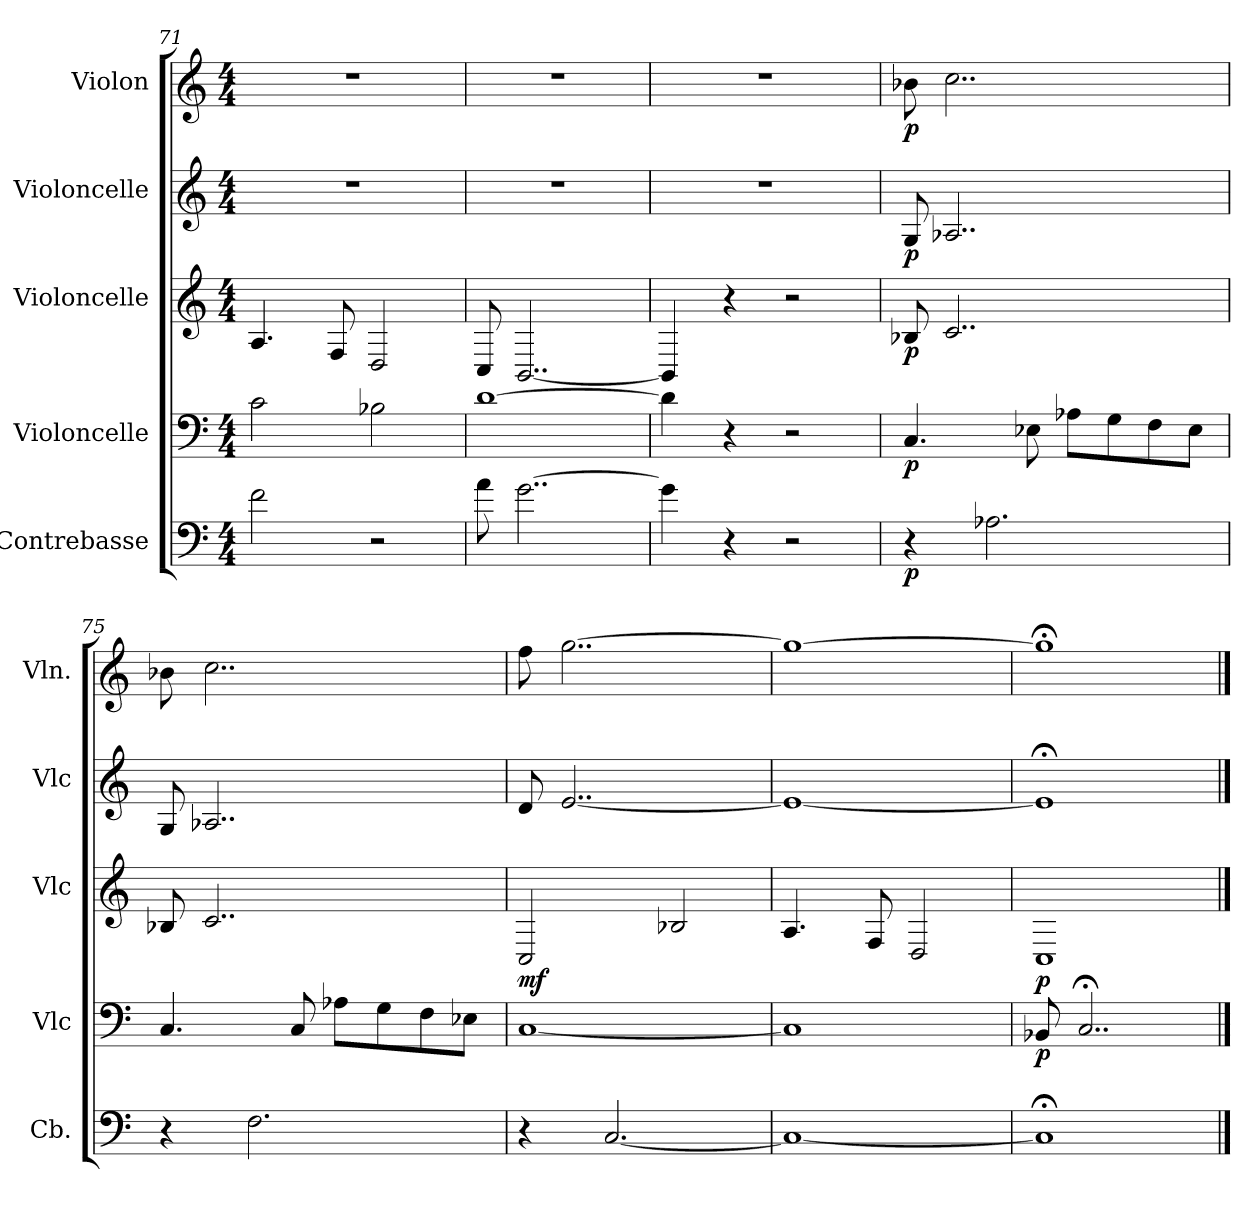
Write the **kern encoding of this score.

**kern	**dynam	**kern	**dynam	**kern	**dynam	**kern	**dynam	**kern	**dynam
*part5	*part5	*part4	*part4	*part3	*part3	*part2	*part2	*part1	*part1
*staff5	*staff5	*staff4	*staff4	*staff3	*staff3	*staff2	*staff2	*staff1	*staff1
*I"Contrebasse	*	*I"Violoncelle	*	*I"Violoncelle	*	*I"Violoncelle	*	*I"Violon	*
*I'Cb.	*	*I'Vlc	*	*I'Vlc	*	*I'Vlc	*	*I'Vln.	*
*clefF4	*	*clefF4	*	*clefG2	*	*clefG2	*	*clefG2	*
*ITrd7c12	*	*	*	*	*	*	*	*	*
*k[]	*	*k[]	*	*k[]	*	*k[]	*	*k[]	*
*M4/4	*	*M4/4	*	*M4/4	*	*M4/4	*	*M4/4	*
=71	=71	=71	=71	=71	=71	=71	=71	=71	=71
2F\	.	2c\	.	4.A/	.	1r	.	1r	.
.	.	.	.	8F/	.	.	.	.	.
2r	.	2B-X\	.	2D/	.	.	.	.	.
!!LO:PB:g=z
=72	=72	=72	=72	=72	=72	=72	=72	=72	=72
8A\	.	[1d	.	8C/	.	1r	.	1r	.
[2..G\	.	.	.	[2..BB/	.	.	.	.	.
=73	=73	=73	=73	=73	=73	=73	=73	=73	=73
4G\]	.	4d\]	.	4BB/]	.	1r	.	1r	.
4r	.	4r	.	4r	.	.	.	.	.
2r	.	2r	.	2r	.	.	.	.	.
=74	=74	=74	=74	=74	=74	=74	=74	=74	=74
*	*	*	*	*	*	*	*	*MM65	*
!	!LO:DY:b	!	!LO:DY:b	!	!LO:DY:b	!	!LO:DY:b	!	!LO:DY:b
4r	p	4.C/	p	8B-X/	p	8G/	p	8b-X\	p
.	.	.	.	2..c/	.	2..A-X/	.	2..cc\	.
2.AA-X\	.	.	.	.	.	.	.	.	.
.	.	8E-X\	.	.	.	.	.	.	.
.	.	8A-X\L	.	.	.	.	.	.	.
.	.	8G\	.	.	.	.	.	.	.
.	.	8F\	.	.	.	.	.	.	.
.	.	8E-\J	.	.	.	.	.	.	.
=75	=75	=75	=75	=75	=75	=75	=75	=75	=75
*	*	*	*	*	*	*	*	*MM55	*
4r	.	4.C/	.	8B-X/	.	8G/	.	8b-X\	.
.	.	.	.	2..c/	.	2..A-X/	.	2..cc\	.
2.FF\	.	.	.	.	.	.	.	.	.
.	.	8C/	.	.	.	.	.	.	.
.	.	8A-X\L	.	.	.	.	.	.	.
.	.	8G\	.	.	.	.	.	.	.
.	.	8F\	.	.	.	.	.	.	.
.	.	8E-X\J	.	.	.	.	.	.	.
=76	=76	=76	=76	=76	=76	=76	=76	=76	=76
*	*	*	*	*	*	*	*	*MM50	*
!	!	!	!	!	!LO:DY:b	!	!	!	!
4r	.	[1C	.	2C/	mf	8d/	.	8ff\	.
.	.	.	.	.	.	[2..e/	.	[2..gg\	.
[2.CC/	.	.	.	.	.	.	.	.	.
.	.	.	.	2B-X/	.	.	.	.	.
=77	=77	=77	=77	=77	=77	=77	=77	=77	=77
1CC_	.	1C]	.	4.A/	.	1e_	.	1gg_	.
.	.	.	.	8F/	.	.	.	.	.
.	.	.	.	2D/	.	.	.	.	.
!!LO:LB:g=z
=78	=78	=78	=78	=78	=78	=78	=78	=78	=78
!	!	!	!LO:DY:b	!	!LO:DY:b	!	!	!	!
1CC;<]	.	8BB-X/	p	1C	p	1e;<]	.	1gg;<]	.
.	.	2..C;</	.	.	.	.	.	.	.
==	==	==	==	==	==	==	==	==	==
*-	*-	*-	*-	*-	*-	*-	*-	*-	*-
